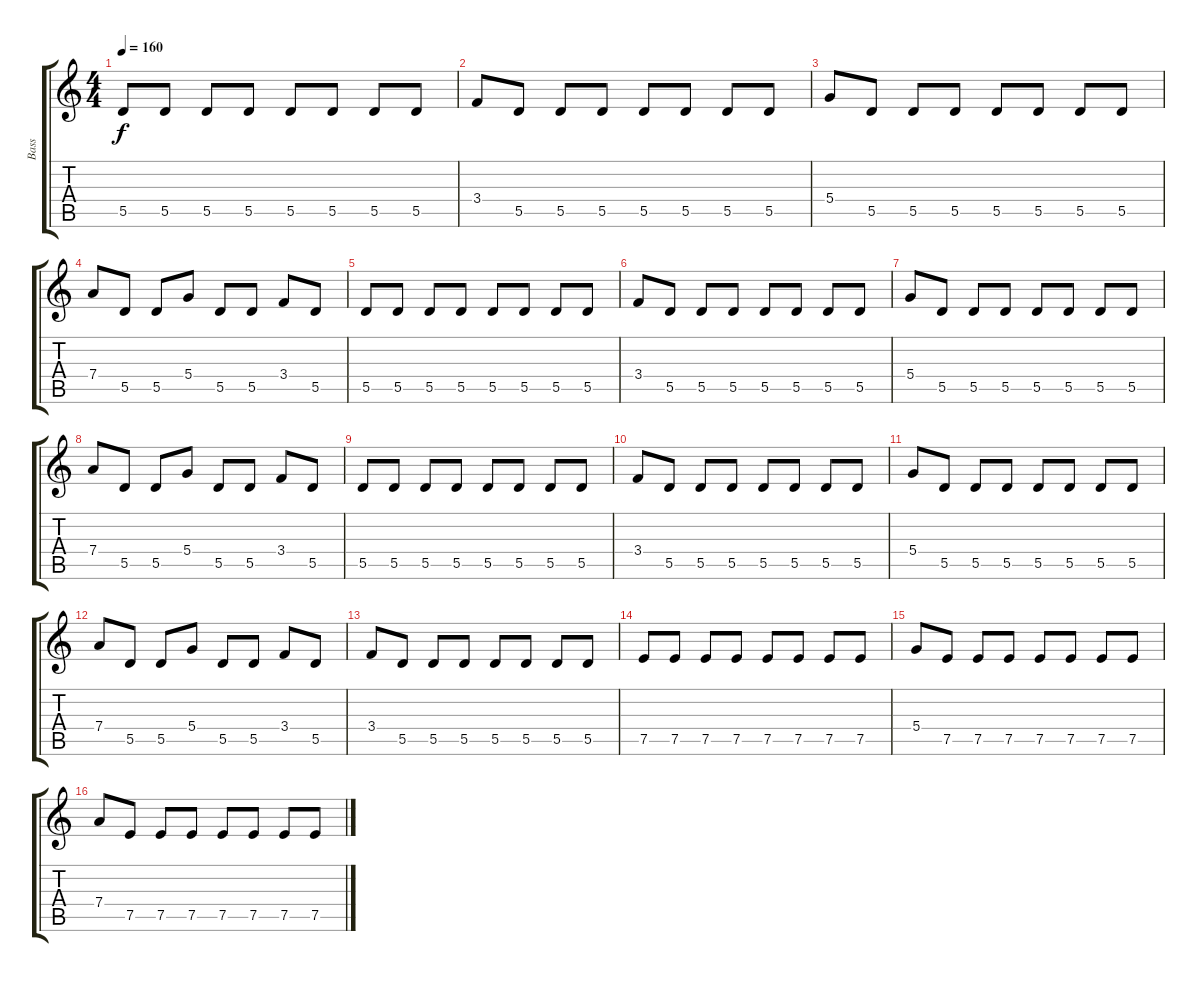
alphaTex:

\track ("Bass" "Bass") {instrument electricbassfinger}
\staff {score tabs}
\tuning (E4 B3 G3 D3 A2 E2) {hide}
\ts (4 4)
\tempo 160
\clef g2
\ks c
5.5.8{dy f} 5.5.8 5.5.8 5.5.8 5.5.8 5.5.8 5.5.8 5.5.8 |
3.4.8 5.5.8 5.5.8 5.5.8 5.5.8 5.5.8 5.5.8 5.5.8 |
5.4.8 5.5.8 5.5.8 5.5.8 5.5.8 5.5.8 5.5.8 5.5.8 |
7.4.8 5.5.8 5.5.8 5.4.8 5.5.8 5.5.8 3.4.8 5.5.8 |
5.5.8 5.5.8 5.5.8 5.5.8 5.5.8 5.5.8 5.5.8 5.5.8 |
3.4.8 5.5.8 5.5.8 5.5.8 5.5.8 5.5.8 5.5.8 5.5.8 |
5.4.8 5.5.8 5.5.8 5.5.8 5.5.8 5.5.8 5.5.8 5.5.8 |
7.4.8 5.5.8 5.5.8 5.4.8 5.5.8 5.5.8 3.4.8 5.5.8 |
5.5.8 5.5.8 5.5.8 5.5.8 5.5.8 5.5.8 5.5.8 5.5.8 |
3.4.8 5.5.8 5.5.8 5.5.8 5.5.8 5.5.8 5.5.8 5.5.8 |
5.4.8 5.5.8 5.5.8 5.5.8 5.5.8 5.5.8 5.5.8 5.5.8 |
7.4.8 5.5.8 5.5.8 5.4.8 5.5.8 5.5.8 3.4.8 5.5.8 |
3.4.8 5.5.8 5.5.8 5.5.8 5.5.8 5.5.8 5.5.8 5.5.8 |
7.5.8 7.5.8 7.5.8 7.5.8 7.5.8 7.5.8 7.5.8 7.5.8 |
5.4.8 7.5.8 7.5.8 7.5.8 7.5.8 7.5.8 7.5.8 7.5.8 |
7.4.8 7.5.8 7.5.8 7.5.8 7.5.8 7.5.8 7.5.8 7.5.8
